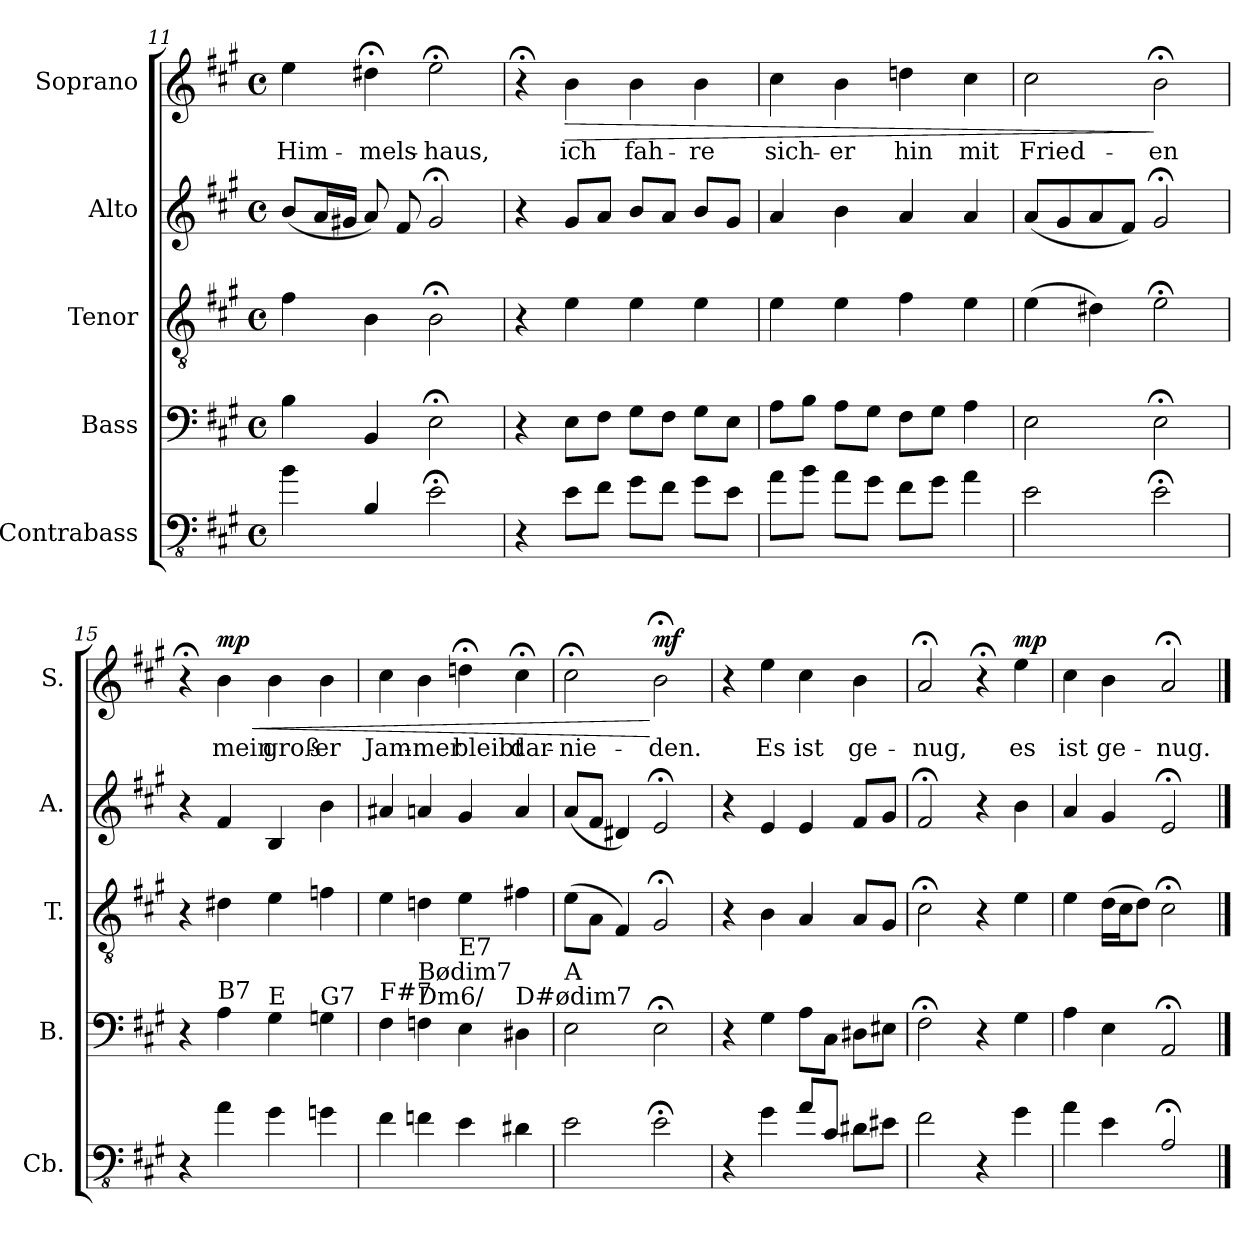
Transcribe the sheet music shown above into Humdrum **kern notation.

**kern	**kern	**kern	**kern	**kern	**text	**dynam
*part5	*part4	*part3	*part2	*part1	*part1	*part1
*staff5	*staff4	*staff3	*staff2	*staff1	*staff1	*staff1
*I"Contrabass	*I"Bass	*I"Tenor	*I"Alto	*I"Soprano	*	*
*I'Cb.	*I'B.	*I'T.	*I'A.	*I'S.	*	*
*clefFv4	*clefF4	*clefGv2	*clefG2	*clefG2	*	*
*ITrd7c12	*	*	*	*	*	*
*k[f#c#g#]	*k[f#c#g#]	*k[f#c#g#]	*k[f#c#g#]	*k[f#c#g#]	*	*
*M4/4	*M4/4	*M4/4	*M4/4	*M4/4	*	*
*met(c)	*met(c)	*met(c)	*met(c)	*met(c)	*	*
=11	=11	=11	=11	=11	=11	=11
!	!	!	!	!	!LO:LY:b	!
4BB\	4B\	4f#\	(8b/L	4ee\	Him-	.
.	.	.	16a/L	.	.	.
.	.	.	16g#X/JJ	.	.	.
!	!	!	!	!	!LO:LY:b	!
4BBB/	4BB/	4B\	8a/)	4dd#X;<\	-mels-	.
.	.	.	8f#/	.	.	.
!	!	!	!	!	!LO:LY:b	!
2EE;<\	2E;<\	2B;<\	2g#;</	2ee;<\	-haus,	.
=12	=12	=12	=12	=12	=12	=12
4r	4r	4r	4r	4r;<	.	.
!	!	!	!	!	!LO:LY:b	!LO:HP:b
8EE\L	8E\L	4e\	8g#/L	4b\	ich	>
8FF#\J	8F#\J	.	8a/J	.	.	.
!	!	!	!	!	!LO:LY:b	!
8GG#\L	8G#\L	4e\	8b/L	4b\	fah-	.
8FF#\J	8F#\J	.	8a/J	.	.	.
!	!	!	!	!	!LO:LY:b	!
8GG#\L	8G#\L	4e\	8b/L	4b\	-re	.
8EE\J	8E\J	.	8g#/J	.	.	.
!!LO:LB:g=z
=13	=13	=13	=13	=13	=13	=13
!	!	!	!	!	!LO:LY:b	!
8AA\L	8A\L	4e\	4a/	4cc#\	sich-	.
8BB\J	8B\J	.	.	.	.	.
!	!	!	!	!	!LO:LY:b	!
8AA\L	8A\L	4e\	4b\	4b\	-er	.
8GG#\J	8G#\J	.	.	.	.	.
!	!	!	!	!	!LO:LY:b	!
8FF#\L	8F#\L	4f#\	4a/	4ddn\	hin	.
8GG#\J	8G#\J	.	.	.	.	.
!	!	!	!	!	!LO:LY:b	!
4AA\	4A\	4e\	4a/	4cc#\	mit	.
=14	=14	=14	=14	=14	=14	=14
!	!	!	!	!	!LO:LY:b	!
2EE\	2E\	(4e\	(8a/L	2cc#\	Fried-	.
.	.	.	8g#/	.	.	.
.	.	4d#X\)	8a/	.	.	.
.	.	.	8f#/J)	.	.	.
!	!	!	!	!	!LO:LY:b	!
2EE;<\	2E;<\	2e;<\	2g#;</	2b;<\	-en	]
=15	=15	=15	=15	=15	=15	=15
4r	4r	4r	4r	4r;<	.	.
*	*	*	*	*MM55	*	*
!	!LO:TX:a:t=B7	!	!	!	!	!
!	!	!	!	!	!LO:LY:b	!LO:HP:b
!	!	!	!	!	!	!LO:DY:n=1:a
4AA\	4A\	4d#X\	4f#/	4b\	mein	< mp
!	!LO:TX:a:t=E	!	!	!	!	!
!	!	!	!	!	!LO:LY:b	!
4GG#\	4G#\	4e\	4B/	4b\	groß-	.
!	!LO:TX:a:t=G7	!	!	!	!	!
!	!	!	!	!	!LO:LY:b	!
4GGn\	4Gn\	4fn\	4b\	4b\	-er	.
=16	=16	=16	=16	=16	=16	=16
!	!LO:TX:a:t=F#7	!	!	!	!	!
!	!	!	!	!	!LO:LY:b	!
4FF#\	4F#\	4e\	4a#X/	4cc#\	Jam-	.
!	!LO:TX:a:t=Dm6/	!	!	!	!	!
!	!LO:TX:a:t=Bødim7	!	!	!	!	!
!	!	!	!	!	!LO:LY:b	!
4FFn\	4Fn\	4dn\	4an/	4b\	-mer	.
!	!LO:TX:a:t=E7	!	!	!	!	!
!	!	!	!	!	!LO:LY:b	!
4EE\	4E\	4e\	4g#/	4ddn;<\	bleibt	.
!	!LO:TX:a:t=D#ødim7	!	!	!	!	!
!	!	!	!	!	!LO:LY:b	!
4DD#X\	4D#X\	4f#X\	4a/	4cc#;<\	dar-	.
=17	=17	=17	=17	=17	=17	=17
!	!LO:TX:a:t=A	!	!	!	!	!
!	!	!	!	!	!LO:LY:b	!
2EE\	2E\	(8e\L	(8a/L	2cc#;<\	-nie-	.
.	.	8A\J	8f#/J	.	.	.
.	.	4F#/)	4d#X/)	.	.	.
!	!	!	!	!	!LO:LY:b	!LO:DY:n=1:a
2EE;<\	2E;<\	2G#;</	2e;</	2b;<\	-den.	[ mf
!!LO:PB:g=z
=18	=18	=18	=18	=18	=18	=18
4r	4r	4r	4r	4r	.	.
*	*	*	*	*MM60	*	*
!	!	!	!	!	!LO:LY:b	!
4GG#\	4G#\	4B\	4e/	4ee\	Es	.
!	!	!	!	!	!LO:LY:b	!
8AA/L	8A\L	4A/	4e/	4cc#\	ist	.
8CC#/J	8C#\J	.	.	.	.	.
!	!	!	!	!	!LO:LY:b	!
8DD#X\L	8D#X\L	8A/L	8f#/L	4b\	ge-	.
8EE#X\J	8E#X\J	8G#/J	8g#/J	.	.	.
=19	=19	=19	=19	=19	=19	=19
!	!	!	!	!	!LO:LY:b	!
2FF#\	2F#;<\	2c#;<\	2f#;</	2a;</	-nug,	.
4r	4r	4r	4r	4r;<	.	.
!	!	!	!	!	!LO:LY:b	!LO:DY:b
4GG#\	4G#\	4e\	4b\	4ee\	es	mp
=20	=20	=20	=20	=20	=20	=20
*	*	*	*	*MM52	*	*
!	!	!	!	!	!LO:LY:b	!
4AA\	4A\	4e\	4a/	4cc#\	ist	.
*	*	*	*	*MM48	*	*
!	!	!	!	!	!LO:LY:b	!
4EE\	4E\	(16d\LL	4g#/	4b\	ge-	.
.	.	16c#\J	.	.	.	.
.	.	8d\J)	.	.	.	.
*	*	*	*	*MM40	*	*
!	!	!	!	!	!LO:LY:b	!
2AAA;</	2AA;</	2c#;<\	2e;</	2a;</	-nug.	.
==	==	==	==	==	==	==
*-	*-	*-	*-	*-	*-	*-
